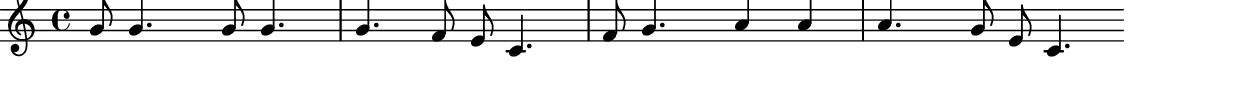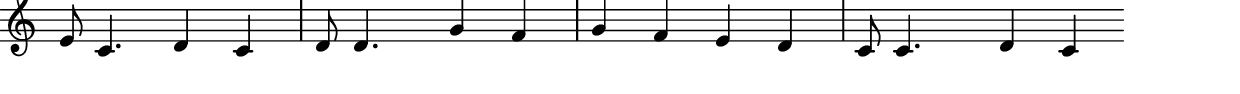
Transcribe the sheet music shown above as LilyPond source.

% MusicXML to Lilypond converter by Kovi

szovegAAA = \lyricmode {  "Zö" -- "rög" "az" "a" -- "kác" -- "fa" "le" -- "vél," "Mer'" "é" -- "szak" -- "ról" "fúj" -- "ja" "a" "szél," "U" -- "gyan" "ba" -- "bám," "ho" -- "vá" "let" -- "tél," "Már" "két" "es" -- "te" "el" "nem" "jöt" -- "tél."  }

% Analyzing...
% 1 parts
% 1 Staff
% forceBassClefActive = 
melody = {
% 32 notes in the part
% 1 voices

\new Staff
\new Voice {
% 32 notes
% 8 mesaures

% Measure 1
\clef "treble"
\key c \major
\time 4/4 
g'8 g'4. g'8 g'4. 
% Measure 2
g'4. f'8 e'8 c'4. 
% Measure 3
f'8 g'4. a'4 a'4 
% Measure 4
a'4. g'8 e'8 c'4. 
% Measure 5
\bar "|:" \break
e'8 c'4. d'4 c'4 
% Measure 6
d'8 d'4. g'4 f'4 
% Measure 7
g'4 f'4 e'4 d'4 
% Measure 8
c'8 c'4. d'4 c'4 \bar ":|" 
} % voice
} % melody


harmonies = \chordmode {
% 5 chords
\germanChords
c4 s4 s4 s4 s4 s4 s4 s4 f4 s4 s4 s4 c4 s4 s4 s4 s4 s4 s4 s4 g4 s4 s4 s4 s4 s4 s4 s4 c4
}

\include "../../definitions.ly"
